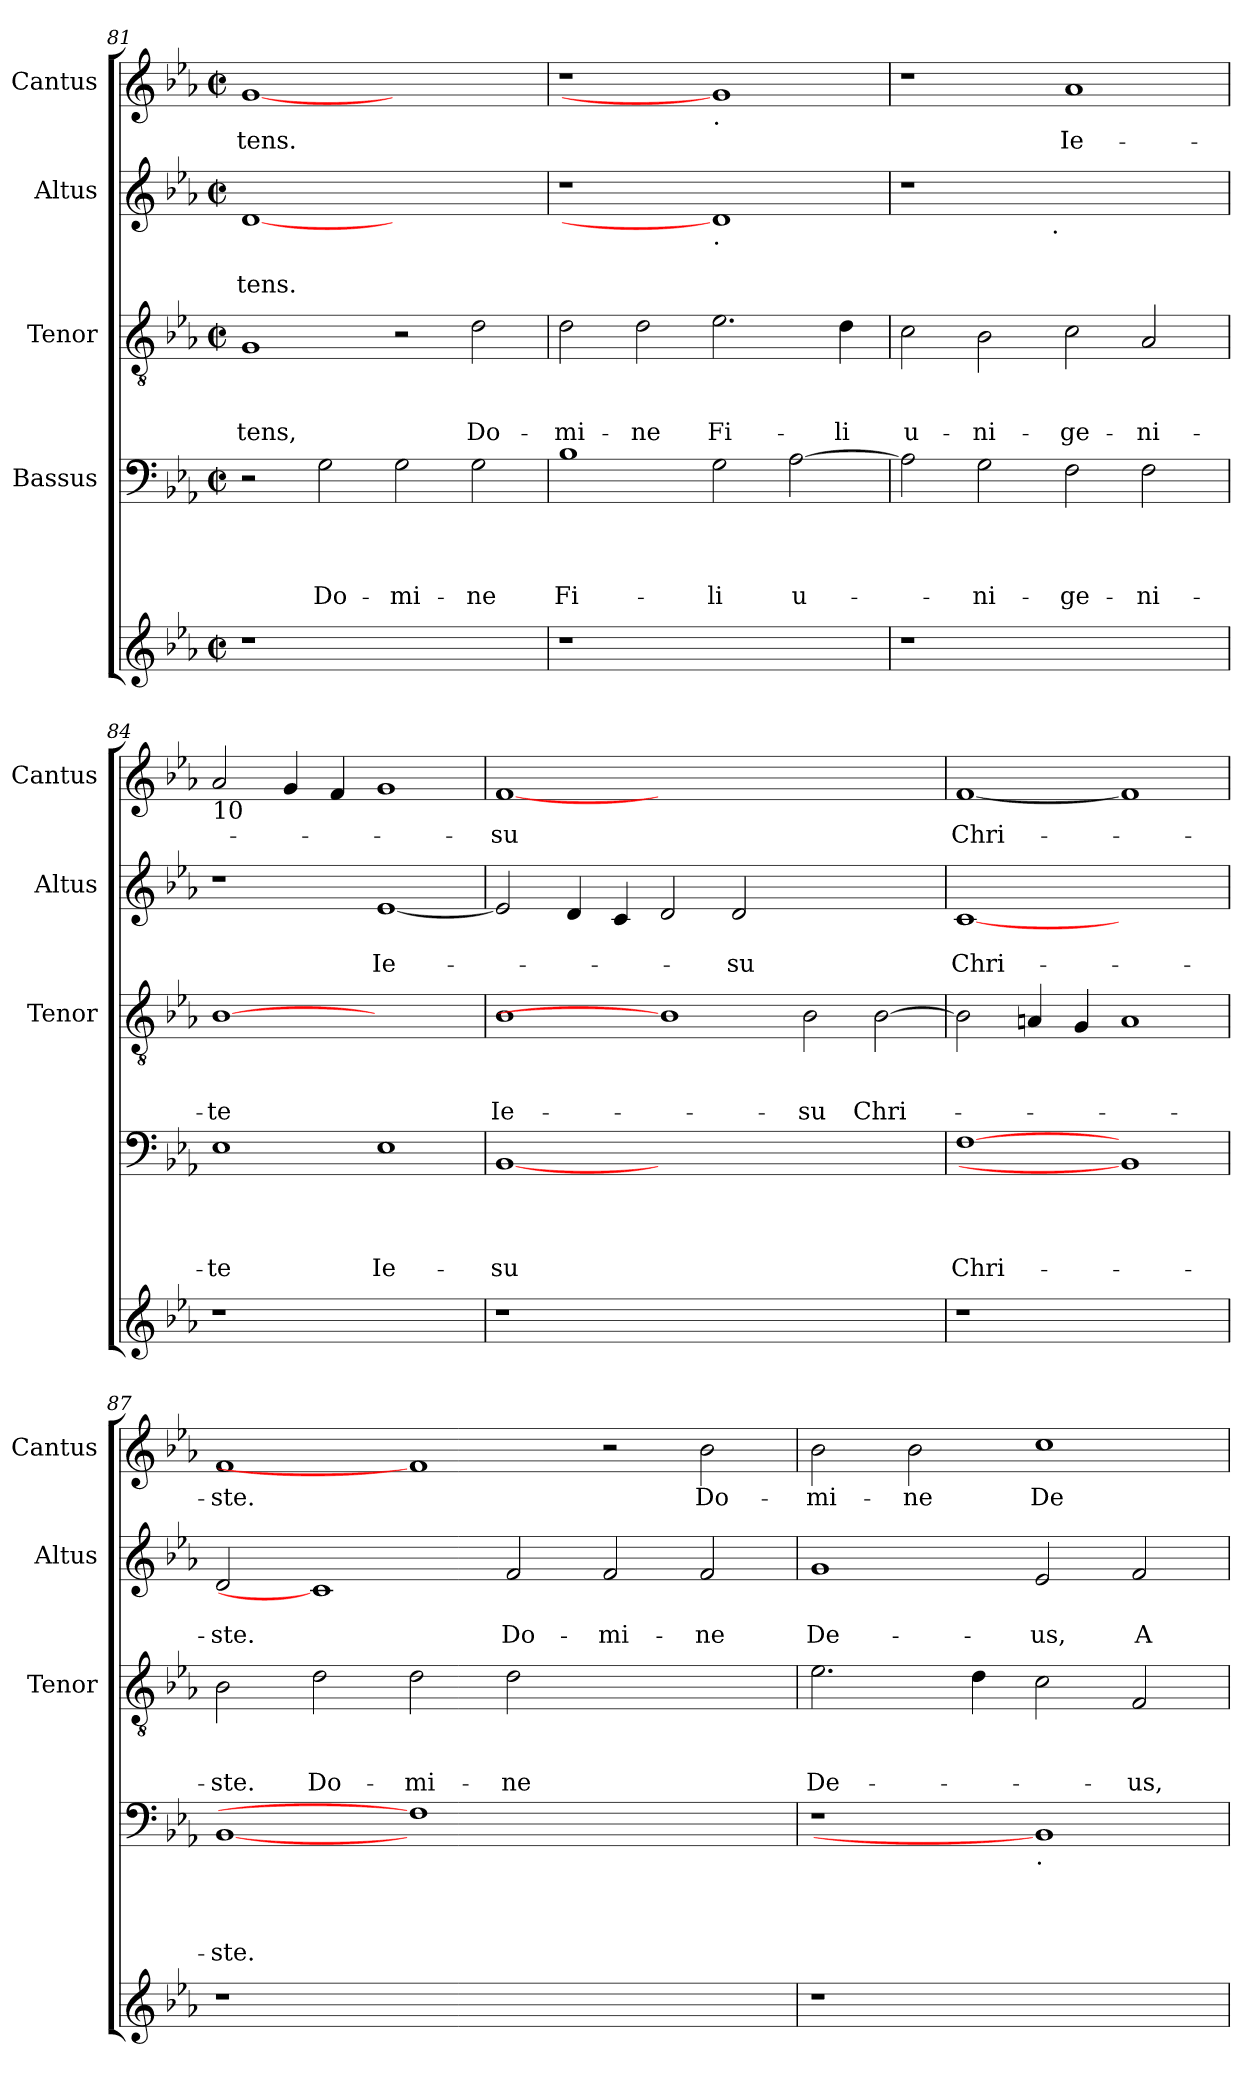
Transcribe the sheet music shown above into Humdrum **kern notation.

**kern	**kern	**text	**text	**text	**text	**kern	**text	**text	**text	**kern	**text	**text	**kern	**text
*part5	*part4	*part4	*part4	*part4	*part4	*part3	*part3	*part3	*part3	*part2	*part2	*part2	*part1	*part1
*staff5	*staff4	*staff4	*staff4	*staff4	*staff4	*staff3	*staff3	*staff3	*staff3	*staff2	*staff2	*staff2	*staff1	*staff1
*	*I"Bassus	*	*	*	*	*I"Tenor	*	*	*	*I"Altus	*	*	*I"Cantus	*
*	*	*	*	*	*	*I'Tenor	*	*	*	*I'Altus	*	*	*I'Cantus	*
*clefG2	*clefF4	*	*	*	*	*clefGv2	*	*	*	*clefG2	*	*	*clefG2	*
*k[b-e-a-]	*k[b-e-a-]	*	*	*	*	*k[b-e-a-]	*	*	*	*k[b-e-a-]	*	*	*k[b-e-a-]	*
*E-:	*E-:	*	*	*	*	*E-:	*	*	*	*E-:	*	*	*E-:	*
*M2/2	*M2/2	*	*	*	*	*M2/2	*	*	*	*M2/2	*	*	*M2/2	*
*met(c|)	*met(c|)	*	*	*	*	*met(c|)	*	*	*	*met(c|)	*	*	*met(c|)	*
=81	=81	=81	=81	=81	=81	=81	=81	=81	=81	=81	=81	=81	=81	=81
!	!	!	!	!	!	!	!	!	!LO:LY:b	!	!	!LO:LY:b	!	!LO:LY:b
1r	2r	.	.	.	.	1G	.	.	-tens,	[1d	.	-tens.	[1g	-tens.
!	!	!	!	!	!LO:LY:b	!	!	!	!	!	!	!	!	!
.	2G\	.	.	.	Do-	.	.	.	.	.	.	.	.	.
!	!	!	!	!	!LO:LY:b	!	!	!	!	!	!	!	!	!
1ryy	2G\	.	.	.	-mi-	2r	.	.	.	1ryy	.	.	1ryy	.
!	!	!	!	!	!LO:LY:b	!	!	!	!LO:LY:b	!	!	!	!	!
.	2G\	.	.	.	-ne	2d\	.	.	Do-	.	.	.	.	.
=82	=82	=82	=82	=82	=82	=82	=82	=82	=82	=82	=82	=82	=82	=82
!	!	!	!	!	!LO:LY:b	!	!	!	!LO:LY:b	!	!	!	!	!
1r	1B-	.	.	.	Fi-	2d\	.	.	-mi-	1r	.	.	1r	.
!	!	!	!	!	!	!	!	!	!LO:LY:b	!	!	!	!	!
.	.	.	.	.	.	2d\	.	.	-ne	.	.	.	.	.
!	!	!	!	!	!	!	!	!	!	!	!	!	!LO:TX:b:t=.	!
!	!	!	!	!	!	!	!	!	!	!LO:TX:b:t=.	!	!	!	!
!	!	!	!	!	!LO:LY:b	!	!	!	!LO:LY:b	!	!	!	!	!
1ryy	2G\	.	.	.	-li	2.e-\	.	.	Fi-	1d]	.	.	1g]	.
!	!	!	!	!	!LO:LY:b	!	!	!	!	!	!	!	!	!
.	[>2A-\	.	.	.	u-	.	.	.	.	.	.	.	.	.
!	!	!	!	!	!	!	!	!	!LO:LY:b	!	!	!	!	!
.	.	.	.	.	.	4d\	.	.	-li	.	.	.	.	.
=83	=83	=83	=83	=83	=83	=83	=83	=83	=83	=83	=83	=83	=83	=83
!	!	!	!	!	!	!	!	!	!LO:LY:b	!	!	!	!	!
*	*	*	*	*	*	*	*	*	*	*^	*	*	*	*
1r	2A-\]	.	.	.	.	2c\	.	.	u-	1r	2ryy	.	.	1r	.
!	!	!	!	!	!LO:LY:b	!	!	!	!LO:LY:b	!	!	!	!	!	!
.	2G\	.	.	.	-ni-	2B-\	.	.	-ni-	.	4...ryy	.	.	.	.
!	!	!	!	!	!	!	!	!	!	!	!LO:TX:b:t=.	!	!	!	!
.	.	.	.	.	.	.	.	.	.	.	1ryy	.	.	.	.
!	!	!	!	!	!LO:LY:b	!	!	!	!LO:LY:b	!	!	!	!	!	!LO:LY:b
1ryy	2F\	.	.	.	-ge-	2c\	.	.	-ge-	1ryy	.	.	.	1a-	Ie-
!	!	!	!	!	!LO:LY:b	!	!	!	!LO:LY:b	!	!	!	!	!	!
.	2F\	.	.	.	-ni-	2A-/	.	.	-ni-	.	.	.	.	.	.
.	.	.	.	.	.	.	.	.	.	.	32ryy	.	.	.	.
!!LO:PB:g=z
=84	=84	=84	=84	=84	=84	=84	=84	=84	=84	=84	=84	=84	=84	=84	=84
!	!	!	!	!	!	!	!	!	!	!	!	!	!	!LO:TX:b:t=10	!
!	!	!	!	!	!LO:LY:b	!	!	!	!LO:LY:b	!	!	!	!	!	!
*	*	*	*	*	*	*	*	*	*	*v	*v	*	*	*	*
1r	1E-	.	.	.	-te	[1B-	.	.	-te	1r	.	.	2a-/	.
.	.	.	.	.	.	.	.	.	.	.	.	.	4g/	.
.	.	.	.	.	.	.	.	.	.	.	.	.	4f/	.
!	!	!	!	!	!LO:LY:b	!	!	!	!	!	!	!LO:LY:b	!	!
1ryy	1E-	.	.	.	Ie-	1ryy	.	.	.	[<1e-	.	Ie-	1g	.
=85	=85	=85	=85	=85	=85	=85	=85	=85	=85	=85	=85	=85	=85	=85
!	!	!	!	!	!LO:LY:b	!	!	!	!LO:LY:b	!	!	!	!	!LO:LY:b
1r	[1BB-	.	.	.	-su	1B-	.	.	Ie-	2e-/]	.	.	[1f	-su
.	.	.	.	.	.	.	.	.	.	4d/	.	.	.	.
.	.	.	.	.	.	.	.	.	.	4c/	.	.	.	.
0ryy	0ryy	.	.	.	.	1B-]	.	.	.	2d/	.	.	0ryy	.
!	!	!	!	!	!	!	!	!	!	!	!	!LO:LY:b	!	!
.	.	.	.	.	.	.	.	.	.	2d/	.	-su	.	.
!	!	!	!	!	!	!	!	!	!LO:LY:b	!	!	!	!	!
.	.	.	.	.	.	2B-\	.	.	-su	1ryy	.	.	.	.
!	!	!	!	!	!	!	!	!	!LO:LY:b	!	!	!	!	!
.	.	.	.	.	.	[>2B-\	.	.	Chri-	.	.	.	.	.
=86	=86	=86	=86	=86	=86	=86	=86	=86	=86	=86	=86	=86	=86	=86
!	!	!	!	!	!LO:LY:b	!	!	!	!	!	!	!LO:LY:b	!	!LO:LY:b
1r	[1F	.	.	.	Chri-	2B-\]	.	.	.	[1c	.	Chri-	[1f	Chri-
.	.	.	.	.	.	4An/	.	.	.	.	.	.	.	.
.	.	.	.	.	.	4G/	.	.	.	.	.	.	.	.
1ryy	1BB-]	.	.	.	.	1A	.	.	.	1ryy	.	.	1f]	.
=87	=87	=87	=87	=87	=87	=87	=87	=87	=87	=87	=87	=87	=87	=87
!	!	!	!	!	!LO:LY:b	!	!	!	!LO:LY:b	!	!	!LO:LY:b	!	!LO:LY:b
1r	[1BB-	.	.	.	-ste.	2B-\	.	.	-ste.	2d/	.	-ste.	1f	-ste.
!	!	!	!	!	!	!	!	!	!LO:LY:b	!	!	!	!	!
.	.	.	.	.	.	2d\	.	.	Do-	1c]	.	.	.	.
!	!	!	!	!	!	!	!	!	!LO:LY:b	!	!	!	!	!
0ryy	1F]	.	.	.	.	2d\	.	.	-mi-	.	.	.	1f]	.
!	!	!	!	!	!	!	!	!	!LO:LY:b	!	!	!LO:LY:b	!	!
.	.	.	.	.	.	2d\	.	.	-ne	2f/	.	Do-	.	.
!	!	!	!	!	!	!	!	!	!	!	!	!LO:LY:b	!	!
.	1ryy	.	.	.	.	1ryy	.	.	.	2f/	.	-mi-	2r	.
!	!	!	!	!	!	!	!	!	!	!	!	!LO:LY:b	!	!LO:LY:b
.	.	.	.	.	.	.	.	.	.	2f/	.	-ne	2b-\	Do-
=88	=88	=88	=88	=88	=88	=88	=88	=88	=88	=88	=88	=88	=88	=88
!	!	!	!	!	!	!	!	!	!LO:LY:b	!	!	!LO:LY:b	!	!LO:LY:b
1r	1r	.	.	.	.	2.e-\	.	.	De-	1g	.	De-	2b-\	-mi-
!	!	!	!	!	!	!	!	!	!	!	!	!	!	!LO:LY:b
.	.	.	.	.	.	.	.	.	.	.	.	.	2b-\	-ne
.	.	.	.	.	.	4d\	.	.	.	.	.	.	.	.
!	!LO:TX:b:t=.	!	!	!	!	!	!	!	!	!	!	!	!	!
!	!	!	!	!	!	!	!	!	!	!	!	!LO:LY:b	!	!LO:LY:b
1ryy	1BB-]	.	.	.	.	2c\	.	.	.	2e-/	.	-us,	1cc	De-
!	!	!	!	!	!	!	!	!	!LO:LY:b	!	!	!LO:LY:b	!	!
.	.	.	.	.	.	2F/	.	.	-us,	2f/	.	A-	.	.
=	=	=	=	=	=	=	=	=	=	=	=	=	=	=
*-	*-	*-	*-	*-	*-	*-	*-	*-	*-	*-	*-	*-	*-	*-
